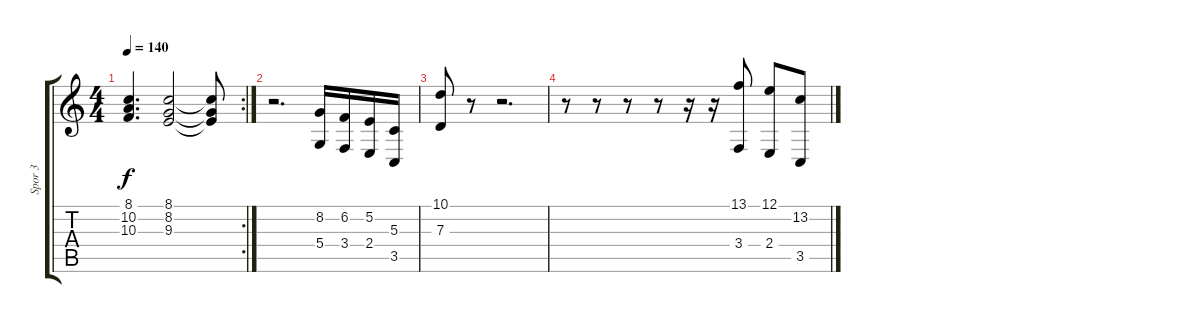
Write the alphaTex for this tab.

\track ("Spor 3" "Spor 3") {instrument stringensemble1}
\staff {score tabs}
\tuning (E4 B3 G3 D3 A2 E2) {hide}
\rc 2
\ts (4 4)
\tempo 140
\clef g2
\ks c
(8.1 10.2 10.3).4{d dy f} (8.1 8.2 9.3).2 (8.1{t} 8.2{t} 9.3{t}).8 |
r.2{d} (8.2 5.4).16 (6.2 3.4).16 (5.2 2.4).16 (5.3 3.5).16 |
(10.1 7.3).8 r.8 r.2{d} |
r.8 r.8 r.8 r.8 r.16 r.16 (13.1 3.4).8 (12.1 2.4).8 (13.2 3.5).8
